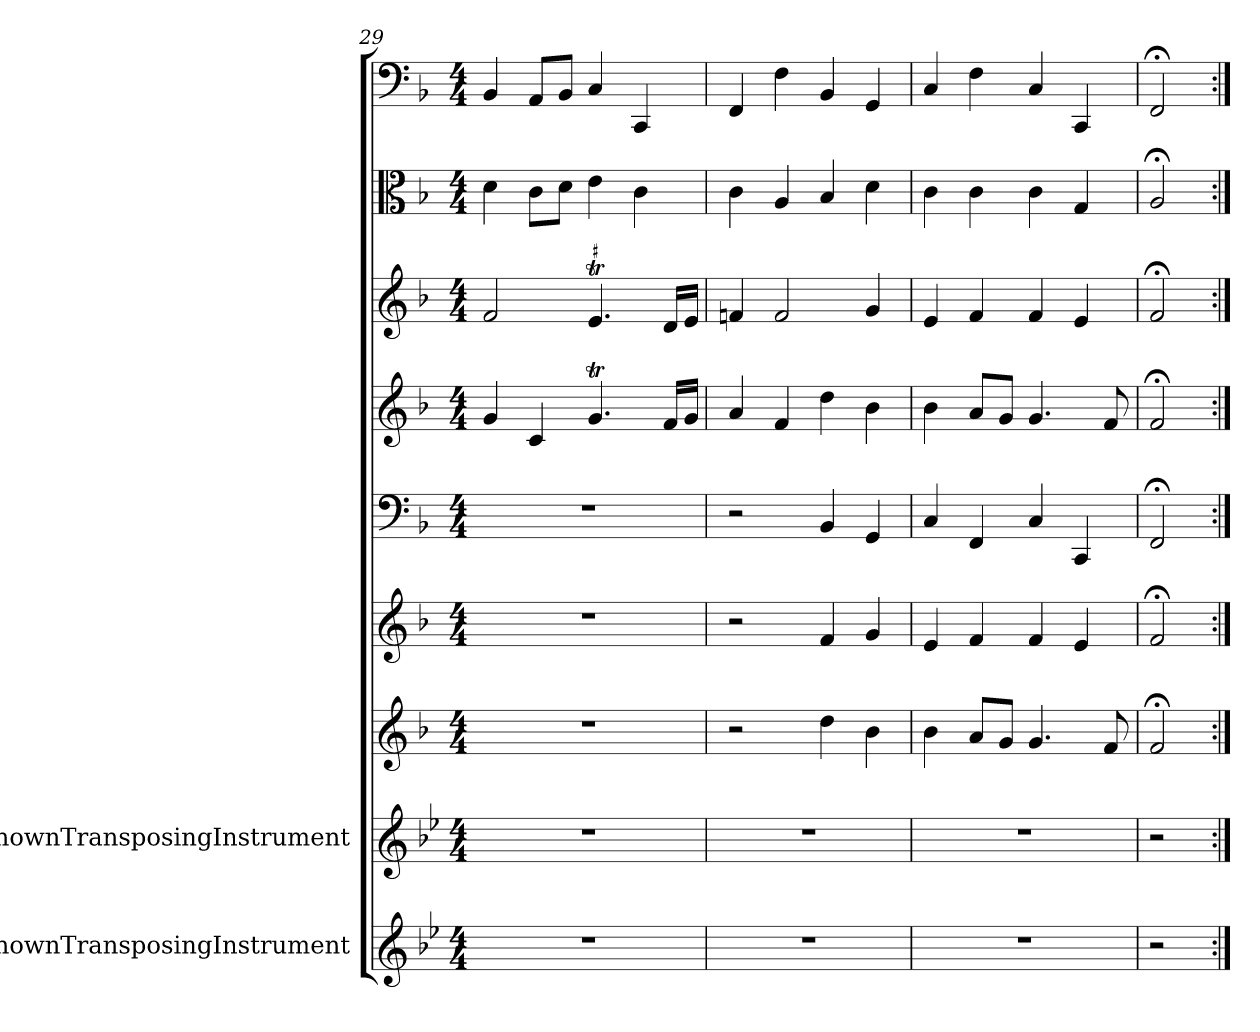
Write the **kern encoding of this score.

**kern	**kern	**kern	**kern	**kern	**kern	**kern	**kern	**kern
*part9	*part8	*part7	*part6	*part5	*part4	*part3	*part2	*part1
*staff9	*staff8	*staff7	*staff6	*staff5	*staff4	*staff3	*staff2	*staff1
*I"UnknownTransposingInstrument	*I"UnknownTransposingInstrument	*	*	*	*	*	*	*
*clefG2	*clefG2	*clefG2	*clefG2	*clefF4	*clefG2	*clefG2	*clefC3	*clefF4
*ITrd-4c-7	*ITrd-4c-7	*	*	*	*	*	*	*
*k[b-]	*k[b-]	*k[b-]	*k[b-]	*k[b-]	*k[b-]	*k[b-]	*k[b-]	*k[b-]
*M4/4	*M4/4	*M4/4	*M4/4	*M4/4	*M4/4	*M4/4	*M4/4	*M4/4
=29	=29	=29	=29	=29	=29	=29	=29	=29
1r	1r	1r	1r	1r	4g/	2f/	4d\	4BB-/
.	.	.	.	.	4c/	.	8c\L	8AA/L
.	.	.	.	.	.	.	8d\J	8BB-/J
!	!	!	!	!	!	!LO:TR:acc=#	!	!
.	.	.	.	.	4.gT/	4.eT/	4e\	4C/
.	.	.	.	.	.	.	4c\	4CC/
.	.	.	.	.	16f/LL	16d/LL	.	.
.	.	.	.	.	16g/JJ	16e/JJ	.	.
=30	=30	=30	=30	=30	=30	=30	=30	=30
1r	1r	2r	2r	2r	4a/	4fn/	4c\	4FF/
.	.	.	.	.	4f/	2f/	4A/	4F\
.	.	4dd\	4f/	4BB-/	4dd\	.	4B-/	4BB-/
.	.	4b-\	4g/	4GG/	4b-\	4g/	4d\	4GG/
=31	=31	=31	=31	=31	=31	=31	=31	=31
1r	1r	4b-\	4e/	4C/	4b-\	4e/	4c\	4C/
.	.	8a/L	4f/	4FF/	8a/L	4f/	4c\	4F\
.	.	8g/J	.	.	8g/J	.	.	.
.	.	4.g/	4f/	4C/	4.g/	4f/	4c\	4C/
.	.	.	4e/	4CC/	.	4e/	4G/	4CC/
.	.	8f/	.	.	8f/	.	.	.
=32	=32	=32	=32	=32	=32	=32	=32	=32
2r	2r	2f;</	2f;</	2FF;</	2f;</	2f;</	2A;</	2FF;</
=:|!	=:|!	=:|!	=:|!	=:|!	=:|!	=:|!	=:|!	=:|!
*-	*-	*-	*-	*-	*-	*-	*-	*-
